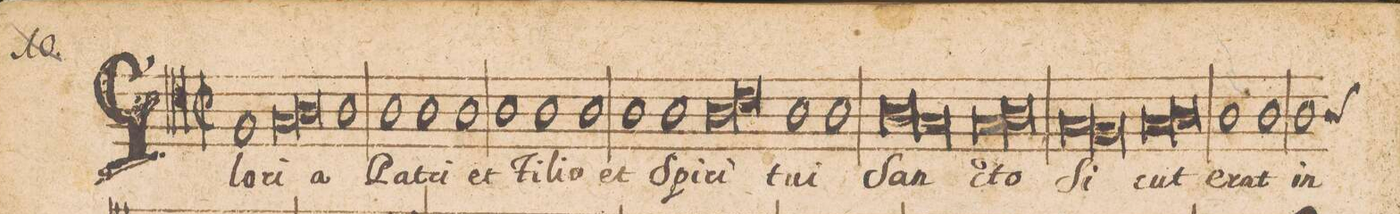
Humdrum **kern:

**kern	**text	**text
*I"[TENOR.]	*	*
*clefC4	*	*
*k[]	*	*
*met(c|)	*	*
*M2/1	*	*
*M2/1	*	*
*met(c|)	*	*
1F	Glo-	.
*lig	*	*
1G	-ri-	.
=55-	=55-	=55-
1A	.	.
*Xlig	*	*
1A	-a	.
=56-	=56-	=56-
1A	Pa-	.
1A	-tri	.
=57-	=57-	=57-
1A	et	.
1A	Fi-	.
=58-	=58-	=58-
1A	-li-	.
1A	-o	.
=59-	=59-	=59-
1A	et	.
1A	Spi-	.
=60-	=60-	=60-
*lig	*	*
1A	-ri-	.
1c	.	.
*Xlig	*	*
=61-	=61-	=61-
1A	-tu-	.
1A	-i	.
=62-	=62-	=62-
*lig	*	*
1A	San-	.
1G	.	.
*Xlig	*	*
=63-	=63-	=63-
*lig	*	*
1G	-cto	.
1A	.	.
*Xlig	*	*
=64-	=64-	=64-
*lig	*	*
1G	Si-	.
1F	.	.
*Xlig	*	*
=65-	=65-	=65-
*lig	*	*
1G	-cut	.
1A	.	.
*Xlig	*	*
=66-	=66-	=66-
1A	e-	.
1A	-rat	.
=67-	=67-	=67-
*custos:A	*	*
1A	in	.
*-	*-	*-
